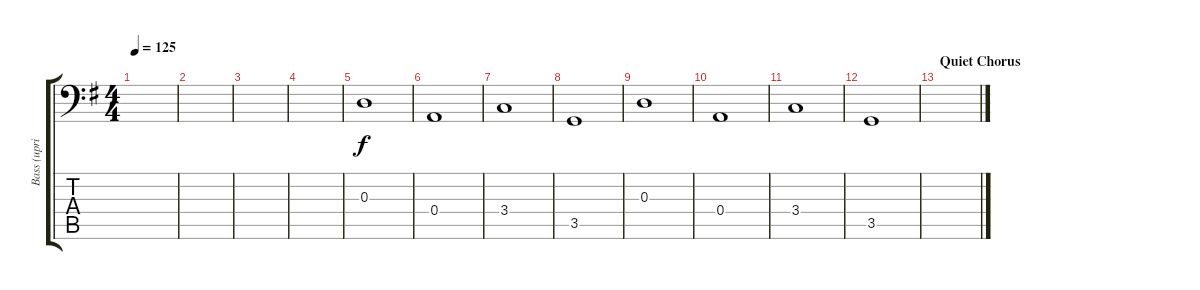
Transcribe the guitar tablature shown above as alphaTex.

\track ("Bass (upright cause its indie)" "Bass (upri") {instrument acousticbass}
\staff {score tabs}
\tuning (C3 G2 D2 A1 E1 B0) {hide}
\ts (4 4)
\tempo 125
\clef f4
\ks g
|
|
|
|
0.3.1{volume 9} |
0.4.1 |
3.4.1 |
3.5.1 |
0.3.1{volume 9} |
0.4.1 |
3.4.1 |
3.5.1 |
\section ("" "Quiet Chorus")
